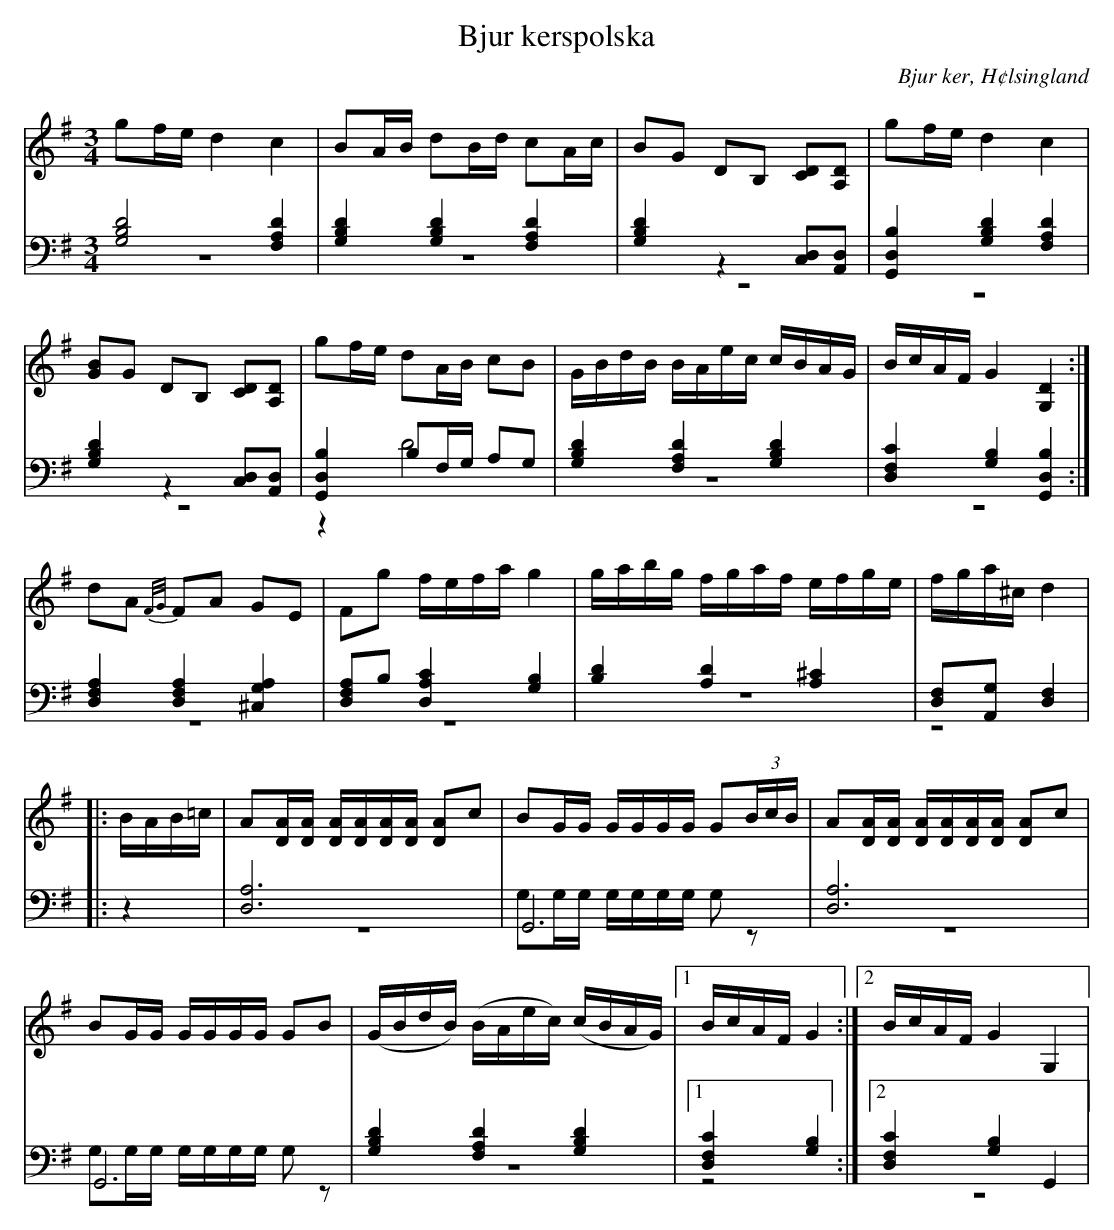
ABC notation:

X:1
T: Bjur kerspolska
O: Bjur ker, H¢lsingland
M: 3/4
L: 1/8
K: G
V:1
V:2
V:3 merge
V:1
gf/e/ d2 c2|BA/B/ dB/d/ cA/c/| BG DB, [CD][A,D]|gf/e/ d2 c2|
[GB]G DB, [CD][A,D] |gf/e/ dA/B/ cB|G/B/d/B/ B/A/e/c/ c/B/A/G/|B/c/A/F/ G2 [G,2D2]:|
dA {F/G/}FA GE|Fg f/e/f/a/ g2|g/a/b/g/ f/g/a/f/ e/f/g/e/ |f/g/a/^c/ d2 |
|:B/A/B/=c/|A[D/A/][D/A/] [D/A/][D/A/][D/A/][D/A/] [DA]c|BG/G/ G/G/G/G/ G(3B/c/B/|A[D/A/][D/A/] [D/A/][D/A/][D/A/][D/A/] [DA]c|
BG/G/ G/G/G/G/ GB|(G/B/d/B/) (B/A/e/c/) (c/B/A/G/)|1 B/c/A/F/ G2:|2 B/c/A/F/ G2 G,2|
V:2 clef=bass
[G,4B,4D4] [F,2A,2 D2]|[G,2B,2D2] [G,2B,2D2] [F,2A,2 D2]|[G,2B,2D2] z2 [C,D,][A,,D,]|[G,,2D,2B,2] [G,2B,2D2] [F,2A,2 D2]|
[G,2B,2D2] z2 [C,D,][A,,D,]|[G,,2D,2B,2] B,F,/G,/ A,G,|[G,2B,2D2] [F,2A,2 D2] [G,2B,2D2]|[D,2F,2C2] [G,2B,2][G,,2D,2B,2]:|
[D,2F,2A,2] [D,2F,2A,2] [^C,2G,2A,2]|[D,F,A,]B, [D,2A,2C2] [G,2B,2]|[B,2D2] [A,2D2] [A,2^C2]|[D,F,][A,,G,] [D,2F,2]|
|:z2|[D,6A,6]|G,,6|[D,6A,6]|
G,,6|[G,2B,2D2] [F,2A,2 D2] [G,2B,2D2]|1 [D,2F,2C2] [G,2B,2] :|2 [D,2F,2C2] [G,2B,2] G,,2|
V:3  clef=bass
z6|z6|z6|z6|
z6|z2 D4|z6|z6:|
z6|z6|z6|z4|
|:z2|z6|G,G,/G,/ G,/G,/G,/G,/ G,z|z6 |
G,G,/G,/ G,/G,/G,/G,/ G,z|z6|1 z4:|2 z6|
